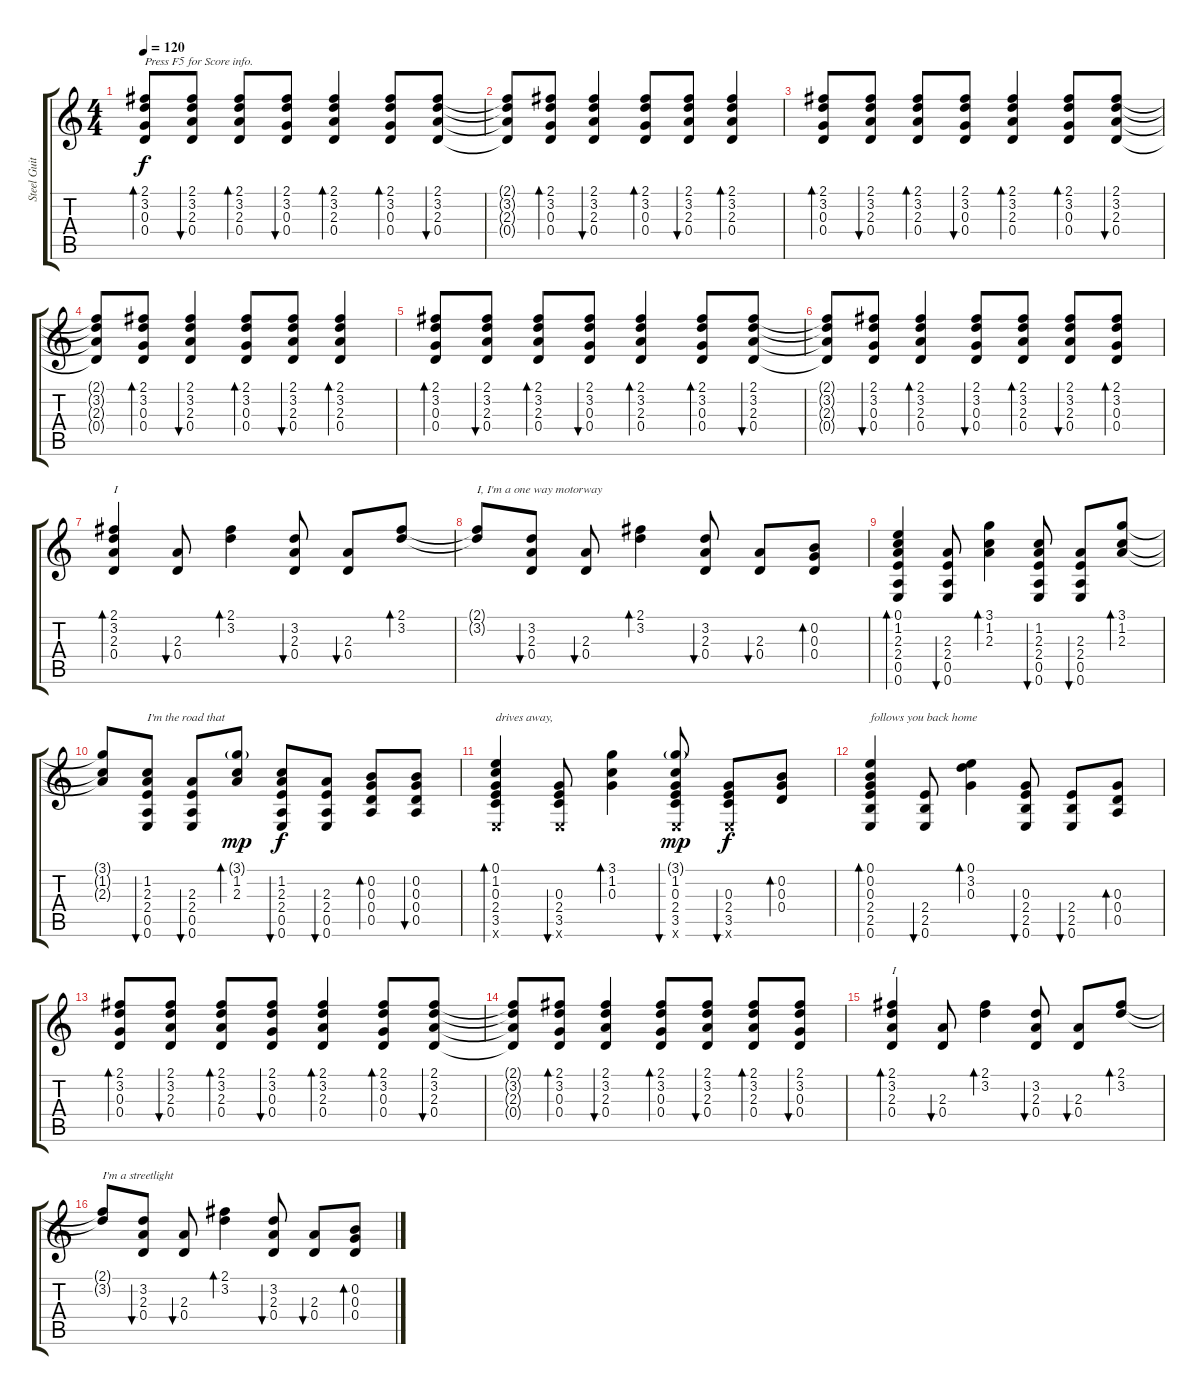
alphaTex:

\track ("Steel Guitar (Center)" "Steel Guit") {instrument acousticguitarsteel}
\staff {score tabs}
\tuning (E4 B3 G3 D3 A2 E2) {hide}
\ts (4 4)
\tempo 120
\clef g2
\ks c
(2.1 3.2 0.3 0.4).8{bd 60 txt "Press F5 for Score info." dy f instrument acousticguitarsteel} (2.1 3.2 2.3 0.4).8{bu 60} (2.1 3.2 2.3 0.4).8{bd 60} (2.1 3.2 0.3 0.4).8{bu 60} (2.1 3.2 2.3 0.4).4{bd 60} (2.1 3.2 0.3 0.4).8{bd 60} (2.1 3.2 2.3 0.4).8{bu 60} |
(2.1{t} 3.2{t} 2.3{t} 0.4{t}).8 (2.1 3.2 0.3 0.4).8{bd 60} (2.1 3.2 2.3 0.4).4{bu 60} (2.1 3.2 0.3 0.4).8{bd 60} (2.1 3.2 2.3 0.4).8{bu 60} (2.1 3.2 2.3 0.4).4{bd 60} |
(2.1 3.2 0.3 0.4).8{bd 60} (2.1 3.2 2.3 0.4).8{bu 60} (2.1 3.2 2.3 0.4).8{bd 60} (2.1 3.2 0.3 0.4).8{bu 60} (2.1 3.2 2.3 0.4).4{bd 60} (2.1 3.2 0.3 0.4).8{bd 60} (2.1 3.2 2.3 0.4).8{bu 60} |
(2.1{t} 3.2{t} 2.3{t} 0.4{t}).8 (2.1 3.2 0.3 0.4).8{bd 60} (2.1 3.2 2.3 0.4).4{bu 60} (2.1 3.2 0.3 0.4).8{bd 60} (2.1 3.2 2.3 0.4).8{bu 60} (2.1 3.2 2.3 0.4).4{bd 60} |
(2.1 3.2 0.3 0.4).8{bd 60} (2.1 3.2 2.3 0.4).8{bu 60} (2.1 3.2 2.3 0.4).8{bd 60} (2.1 3.2 0.3 0.4).8{bu 60} (2.1 3.2 2.3 0.4).4{bd 60} (2.1 3.2 0.3 0.4).8{bd 60} (2.1 3.2 2.3 0.4).8{bu 60} |
(2.1{t} 3.2{t} 2.3{t} 0.4{t}).8 (2.1 3.2 0.3 0.4).8{bu 60} (2.1 3.2 2.3 0.4).4{bd 60} (2.1 3.2 0.3 0.4).8{bu 60} (2.1 3.2 2.3 0.4).8{bd 60} (2.1 3.2 2.3 0.4).8{bu 60} (2.1 3.2 0.3 0.4).8{bd 60} |
(2.1 3.2 2.3 0.4).4{bd 60 txt "I"} (2.3 0.4).8{bu 60} (2.1 3.2).4{bd 60} (3.2 2.3 0.4).8{bu 60} (2.3 0.4).8{bu 60} (2.1 3.2).8{bd 60} |
(2.1{t} 3.2{t}).8{txt "I, I'm a one way motorway"} (3.2 2.3 0.4).8{bu 60} (2.3 0.4).8{bu 60} (2.1 3.2).4{bd 60} (3.2 2.3 0.4).8{bu 60} (2.3 0.4).8{bu 60} (0.2 0.3 0.4).8{bd 60} |
(0.1 1.2 2.3 2.4 0.5 0.6).4{bd 60} (2.3 2.4 0.5 0.6).8{bu 60} (3.1 1.2 2.3).4{bd 60} (1.2 2.3 2.4 0.5 0.6).8{bu 60} (2.3 2.4 0.5 0.6).8{bu 60} (3.1 1.2 2.3).8{bd 60} |
(3.1{t} 1.2{t} 2.3{t}).8 (1.2 2.3 2.4 0.5 0.6).8{bu 60 txt "I'm the road that"} (2.3 2.4 0.5 0.6).8{bu 60} (3.1{g} 1.2 2.3).8{bd 60 dy mp} (1.2 2.3 2.4 0.5 0.6).8{bu 60 dy f} (2.3 2.4 0.5 0.6).8{bu 60} (0.2 0.3 0.4 0.5).8{bd 60} (0.2 0.3 0.4 0.5).8{bu 60} |
(0.1 1.2 0.3 2.4 3.5 0.6{x}).4{bd 60 txt "drives away,"} (0.3 2.4 3.5 0.6{x}).8{bu 60} (3.1 1.2 0.3).4{bd 60} (3.1{g} 1.2 0.3 2.4 3.5 0.6{x}).8{bu 60 dy mp} (0.3 2.4 3.5 0.6{x}).8{bu 60 dy f} (0.2 0.3 0.4).8{bd 60} |
(0.1 0.2 0.3 2.4 2.5 0.6).4{bd 60 txt "follows you back home"} (2.4 2.5 0.6).8{bu 60} (0.1 3.2 0.3).4{bd 60} (0.3 2.4 2.5 0.6).8{bu 60} (2.4 2.5 0.6).8{bu 60} (0.3 0.4 0.5).8{bd 60} |
(2.1 3.2 0.3 0.4).8{bd 60} (2.1 3.2 2.3 0.4).8{bu 60} (2.1 3.2 2.3 0.4).8{bd 60} (2.1 3.2 0.3 0.4).8{bu 60} (2.1 3.2 2.3 0.4).4{bd 60} (2.1 3.2 0.3 0.4).8{bd 60} (2.1 3.2 2.3 0.4).8{bu 60} |
(2.1{t} 3.2{t} 2.3{t} 0.4{t}).8 (2.1 3.2 0.3 0.4).8{bd 60} (2.1 3.2 2.3 0.4).4{bu 60} (2.1 3.2 0.3 0.4).8{bd 60} (2.1 3.2 2.3 0.4).8{bu 60} (2.1 3.2 2.3 0.4).8{bd 60} (2.1 3.2 0.3 0.4).8{bu 60} |
(2.1 3.2 2.3 0.4).4{bd 60 txt "I"} (2.3 0.4).8{bu 60} (2.1 3.2).4{bd 60} (3.2 2.3 0.4).8{bu 60} (2.3 0.4).8{bu 60} (2.1 3.2).8{bd 60} |
(2.1{t} 3.2{t}).8{txt "I'm a streetlight"} (3.2 2.3 0.4).8{bu 60} (2.3 0.4).8{bu 60} (2.1 3.2).4{bd 60} (3.2 2.3 0.4).8{bu 60} (2.3 0.4).8{bu 60} (0.2 0.3 0.4).8{bd 60}
